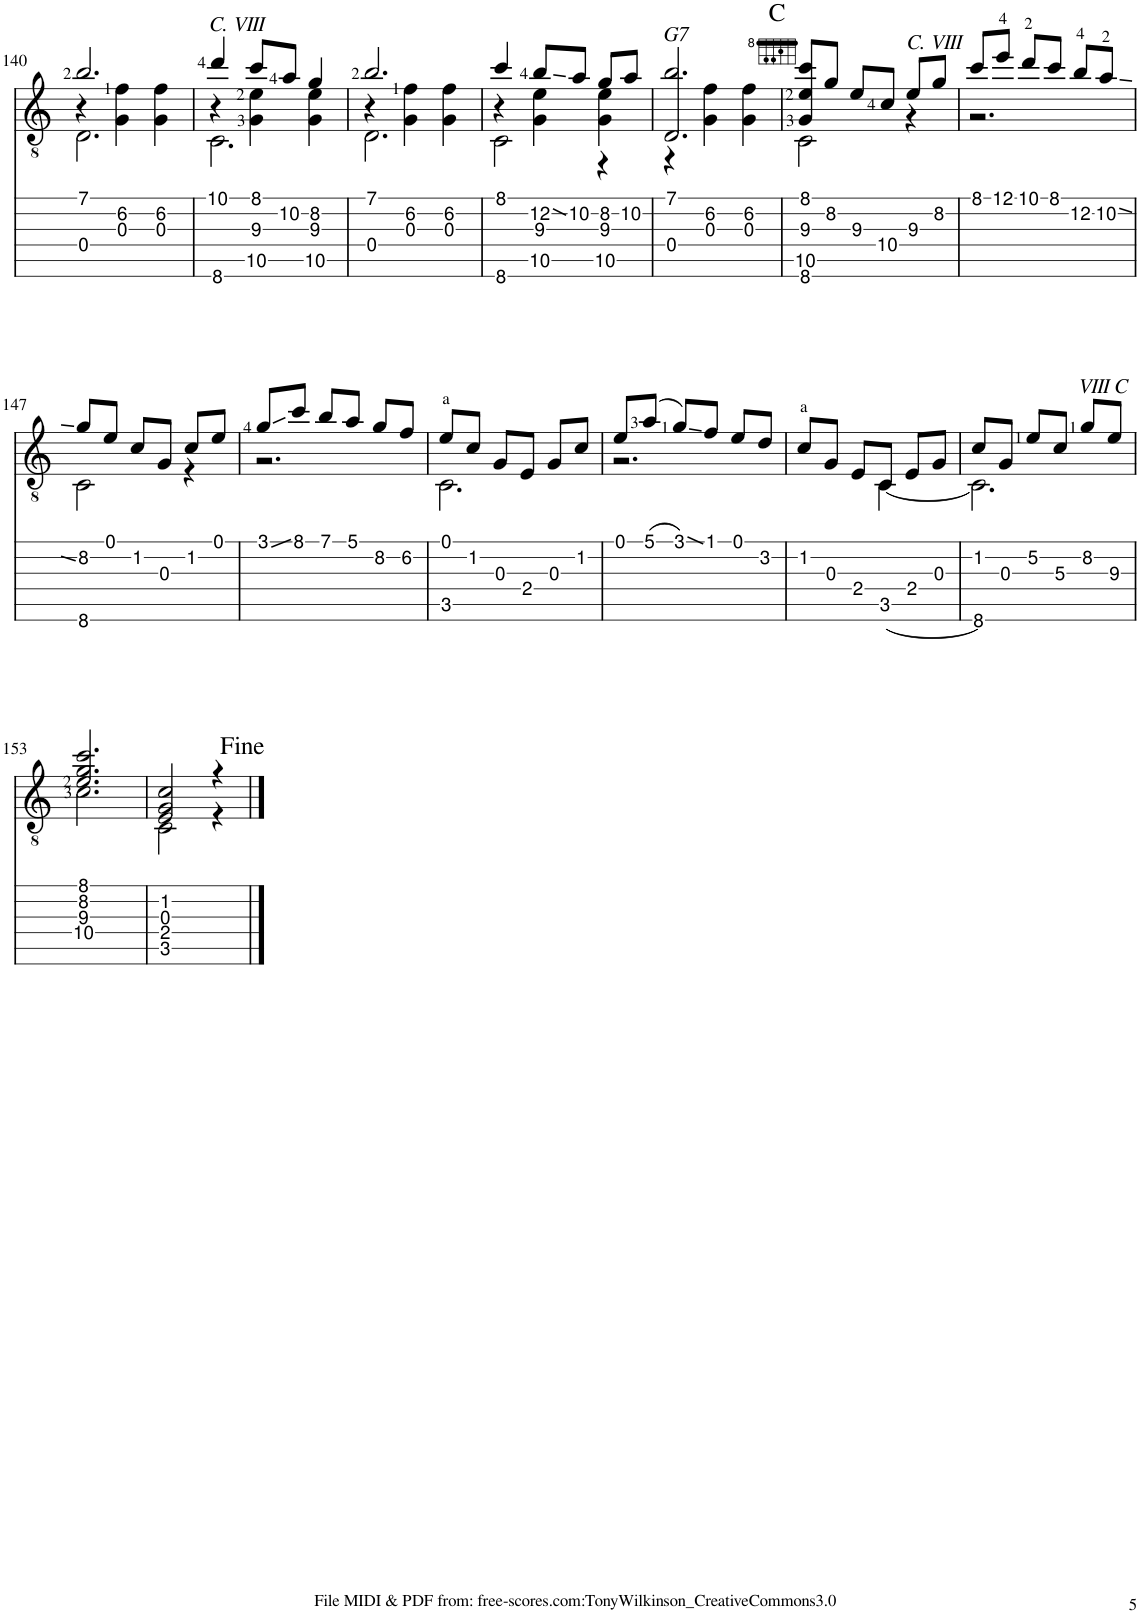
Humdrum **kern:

**kern	**kern	**harte
*part1	*part1	*part1
*staff2	*staff1	*
*I"Guitar	*	*
*I'Guit.	*	*
!!LO:PB:g=z
*	*clefGv2	*
*k[]	*k[]	*
*M3/4	*M3/4	*
=140	=140	=140
*^	*^	*
*	*^	*	*^	*
2.b	4r	2.D	2.b/	4r	2.D\	.
.	4G 4f	.	.	4G\ 4f\	.	.
.	4G 4f	.	.	4G\ 4f\	.	.
=141	=141	=141	=141	=141	=141	=141
!	!	!	!LO:TX:a:i:t=C. VIII	!	!	!
4dd	4r	2.C	4dd/	4r	2.C\	.
8ccL	4G 4e	.	8cc/L	4G\ 4e\	.	.
8aJ	.	.	8a/J	.	.	.
4g	4G 4e	.	4g/	4G\ 4e\	.	.
=142	=142	=142	=142	=142	=142	=142
2.b	4r	2.D	2.b/	4r	2.D\	.
.	4G 4f	.	.	4G\ 4f\	.	.
.	4G 4f	.	.	4G\ 4f\	.	.
=143	=143	=143	=143	=143	=143	=143
4cc	4r	2C	4cc/	4r	2C\	.
8bL	4G 4e	.	8b/L	4G\ 4e\	.	.
8aJ	.	.	8a/J	.	.	.
8gL	4G 4e	4r	8g/L	4G\ 4e\	4r	.
8aJ	.	.	8a/J	.	.	.
*	*v	*v	*	*	*	*
*	*	*	*v	*v	*
=144	=144	=144	=144	=144
!	!	!LO:TX:a:i:t=G7	!	!
2.D 2.b	4r	2.D/ 2.b/	4r	.
.	4G 4f	.	4G\ 4f\	.
.	4G 4f	.	4G\ 4f\	.
=145	=145	=145	=145	=145
8G\ 8e\ 8cc\L	2C	8G/ 8e/ 8cc/L	2C\	C:maj
8gJ	.	8g/J	.	.
8eL	.	8e/L	.	.
8cJ	.	8c/J	.	.
8eL	4r	8e/L	4r	.
8gJ	.	8g/J	.	.
=146	=146	=146	=146	=146
!	!	!LO:TX:a:i:t=C. VIII	!	!
8ccL	2.r	8cc/L	2.r	.
8eeJ	.	8ee/J	.	.
8ddL	.	8dd/L	.	.
8ccJ	.	8cc/J	.	.
8bL	.	8b/L	.	.
8aJ	.	8a/J	.	.
!!LO:LB:g=z	!!
=147	=147	=147	=147	=147
8gL	2C	8g/L	2C\	.
8eJ	.	8e/J	.	.
8cL	.	8c/L	.	.
8GJ	.	8G/J	.	.
8cL	4r	8c/L	4r	.
8eJ	.	8e/J	.	.
=148	=148	=148	=148	=148
8gL	2.r	8g/L	2.r	.
8ccJ	.	8cc/J	.	.
8bL	.	8b/L	.	.
8aJ	.	8a/J	.	.
8gL	.	8g/L	.	.
8fJ	.	8f/J	.	.
=149	=149	=149	=149	=149
8eL	2.C	8e/L	2.C\	.
8cJ	.	8c/J	.	.
8GL	.	8G/L	.	.
8EJ	.	8E/J	.	.
8GL	.	8G/L	.	.
8cJ	.	8c/J	.	.
=150	=150	=150	=150	=150
8eL	2.r	8e/L	2.r	.
8aJ	.	(8a/J	.	.
8gL	.	8g/L)	.	.
8fJ	.	8f/J	.	.
8eL	.	8e/L	.	.
8dJ	.	8d/J	.	.
=151	=151	=151	=151	=151
8cL	4.ryy	8c/L	4.ryy	.
8GJ	.	8G/J	.	.
8EL	.	8E/L	.	.
8CJ	[4.C	8C/J	[4.C\	.
8EL	.	8E/L	.	.
8GJ	.	8G/J	.	.
=152	=152	=152	=152	=152
8cL	2.C]	8c/L	2.C\]	.
8GJ	.	8G/J	.	.
8eL	.	8e/L	.	.
8cJ	.	8c/J	.	.
!	!	!LO:TX:a:i:t=VIII C	!	!
8gL	.	8g/L	.	.
8eJ	.	8e/J	.	.
!!LO:LB:g=z	!!
=153	=153	=153	=153	=153
2.e 2.g 2.cc	2.c	2.e/ 2.g/ 2.cc/	2.c\	.
=154	=154	=154	=154	=154
2E 2G 2c	2C	2E/ 2G/ 2c/	2C\	.
4r	4r	4r	4r	.
*v	*v	*	*	*
*	*v	*v	*
==	==	==
*-	*-	*-
